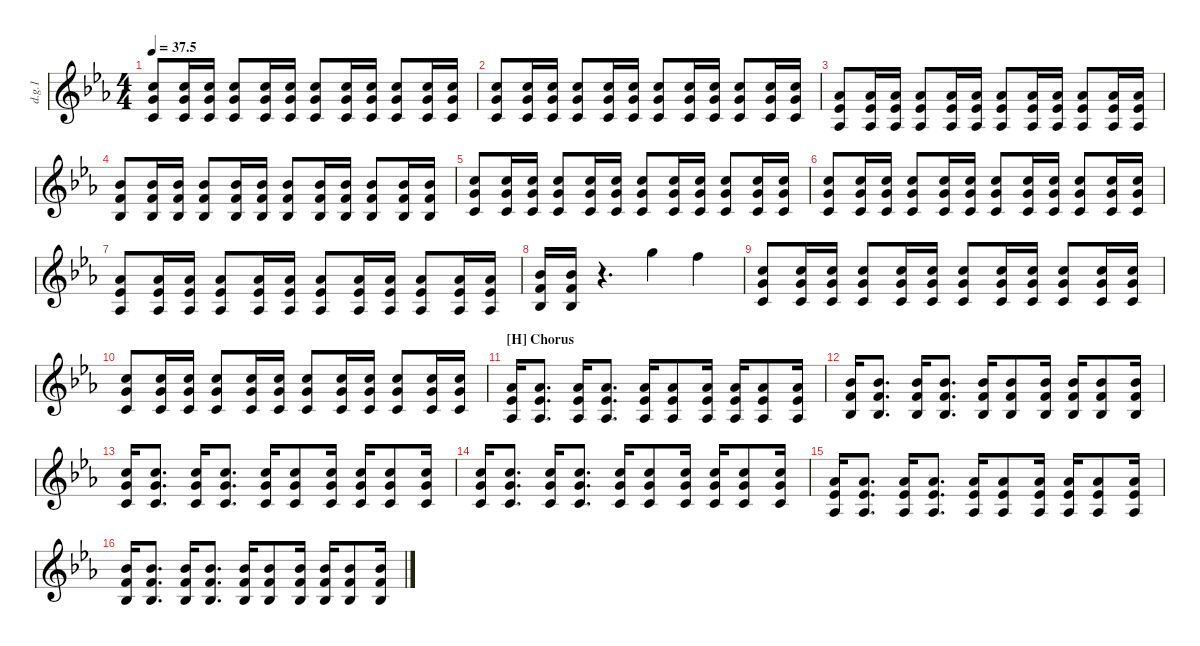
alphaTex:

\defaultSystemsLayout 4
\hideDynamics
\bracketExtendMode nobrackets
\otherSystemsTrackNameOrientation horizontal
\track ("Distortion Guitar 1" "d.g.1") {instrument distortionguitar}
\staff {score}
\tuning (E4 B3 G3 D3 A2 E2)
\ts (4 4)
\tempo
37.5
\accidentals auto
\clef g2
\ottava regular
\simile none
\ks cminor
(8.6 10.5 10.4).8{dy ff} (8.6 10.5 10.4).16 (8.6 10.5 10.4).16 (8.6 10.5 10.4).8 (8.6 10.5 10.4).16 (8.6 10.5 10.4).16 (8.6 10.5 10.4).8 (8.6 10.5 10.4).16 (8.6 10.5 10.4).16 (8.6 10.5 10.4).8 (8.6 10.5 10.4).16 (8.6 10.5 10.4).16 |
(8.6 10.5 10.4).8 (8.6 10.5 10.4).16 (8.6 10.5 10.4).16 (8.6 10.5 10.4).8 (8.6 10.5 10.4).16 (8.6 10.5 10.4).16 (8.6 10.5 10.4).8 (8.6 10.5 10.4).16 (8.6 10.5 10.4).16 (8.6 10.5 10.4).8 (8.6 10.5 10.4).16 (8.6 10.5 10.4).16 |
(4.6 6.5 6.4).8 (4.6 6.5 6.4).16 (4.6 6.5 6.4).16 (4.6 6.5 6.4).8 (4.6 6.5 6.4).16 (4.6 6.5 6.4).16 (4.6 6.5 6.4).8 (4.6 6.5 6.4).16 (4.6 6.5 6.4).16 (4.6 6.5 6.4).8 (4.6 6.5 6.4).16 (4.6 6.5 6.4).16 |
(6.6 8.5 8.4).8 (6.6 8.5 8.4).16 (6.6 8.5 8.4).16 (6.6 8.5 8.4).8 (6.6 8.5 8.4).16 (6.6 8.5 8.4).16 (6.6 8.5 8.4).8 (6.6 8.5 8.4).16 (6.6 8.5 8.4).16 (6.6 8.5 8.4).8 (6.6 8.5 8.4).16 (6.6 8.5 8.4).16 |
(8.6 10.5 10.4).8 (8.6 10.5 10.4).16 (8.6 10.5 10.4).16 (8.6 10.5 10.4).8 (8.6 10.5 10.4).16 (8.6 10.5 10.4).16 (8.6 10.5 10.4).8 (8.6 10.5 10.4).16 (8.6 10.5 10.4).16 (8.6 10.5 10.4).8 (8.6 10.5 10.4).16 (8.6 10.5 10.4).16 |
(8.6 10.5 10.4).8 (8.6 10.5 10.4).16 (8.6 10.5 10.4).16 (8.6 10.5 10.4).8 (8.6 10.5 10.4).16 (8.6 10.5 10.4).16 (8.6 10.5 10.4).8 (8.6 10.5 10.4).16 (8.6 10.5 10.4).16 (8.6 10.5 10.4).8 (8.6 10.5 10.4).16 (8.6 10.5 10.4).16 |
(4.6 6.5 6.4).8 (4.6 6.5 6.4).16 (4.6 6.5 6.4).16 (4.6 6.5 6.4).8 (4.6 6.5 6.4).16 (4.6 6.5 6.4).16 (4.6 6.5 6.4).8 (4.6 6.5 6.4).16 (4.6 6.5 6.4).16 (4.6 6.5 6.4).8 (4.6 6.5 6.4).16 (4.6 6.5 6.4).16 |
(6.6 8.5 8.4).16 (6.6 8.5 8.4).16 r.4{d} 8.2.4 6.2.4 |
(8.6 10.5 10.4).8 (8.6 10.5 10.4).16 (8.6 10.5 10.4).16 (8.6 10.5 10.4).8 (8.6 10.5 10.4).16 (8.6 10.5 10.4).16 (8.6 10.5 10.4).8 (8.6 10.5 10.4).16 (8.6 10.5 10.4).16 (8.6 10.5 10.4).8 (8.6 10.5 10.4).16 (8.6 10.5 10.4).16 |
(8.6 10.5 10.4).8 (8.6 10.5 10.4).16 (8.6 10.5 10.4).16 (8.6 10.5 10.4).8 (8.6 10.5 10.4).16 (8.6 10.5 10.4).16 (8.6 10.5 10.4).8 (8.6 10.5 10.4).16 (8.6 10.5 10.4).16 (8.6 10.5 10.4).8 (8.6 10.5 10.4).16 (8.6 10.5 10.4).16 |
\section ("H" "Chorus")
(4.6 6.5 6.4).16 (4.6{pm} 6.5{pm} 6.4{pm}).8{d} (4.6 6.5 6.4).16 (4.6{pm} 6.5{pm} 6.4{pm}).8{d} (4.6 6.5 6.4).16 (4.6{pm} 6.5{pm} 6.4{pm}).8 (4.6{pm} 6.5{pm} 6.4{pm}).16 (4.6{pm} 6.5{pm} 6.4{pm}).16 (4.6 6.5 6.4).8 (4.6{pm} 6.5{pm} 6.4{pm}).16 |
(6.6 8.5 8.4).16 (6.6{pm} 8.5{pm} 8.4{pm}).8{d} (6.6 8.5 8.4).16 (6.6{pm} 8.5{pm} 8.4{pm}).8{d} (6.6 8.5 8.4).16 (6.6{pm} 8.5{pm} 8.4{pm}).8 (6.6{pm} 8.5{pm} 8.4{pm}).16 (6.6{pm} 8.5{pm} 8.4{pm}).16 (6.6 8.5 8.4).8 (6.6{pm} 8.5{pm} 8.4{pm}).16 |
(8.6 10.5 10.4).16 (8.6{pm} 10.5{pm} 10.4{pm}).8{d} (8.6 10.5 10.4).16 (8.6{pm} 10.5{pm} 10.4{pm}).8{d} (8.6 10.5 10.4).16 (8.6{pm} 10.5{pm} 10.4{pm}).8 (8.6{pm} 10.5{pm} 10.4{pm}).16 (8.6{pm} 10.5{pm} 10.4{pm}).16 (8.6 10.5 10.4).8 (8.6{pm} 10.5{pm} 10.4{pm}).16 |
(8.6 10.5 10.4).16 (8.6{pm} 10.5{pm} 10.4{pm}).8{d} (8.6 10.5 10.4).16 (8.6{pm} 10.5{pm} 10.4{pm}).8{d} (8.6 10.5 10.4).16 (8.6{pm} 10.5{pm} 10.4{pm}).8 (8.6{pm} 10.5{pm} 10.4{pm}).16 (8.6{pm} 10.5{pm} 10.4{pm}).16 (8.6 10.5 10.4).8 (8.6{pm} 10.5{pm} 10.4{pm}).16 |
(4.6 6.5 6.4).16 (4.6{pm} 6.5{pm} 6.4{pm}).8{d} (4.6 6.5 6.4).16 (4.6{pm} 6.5{pm} 6.4{pm}).8{d} (4.6 6.5 6.4).16 (4.6{pm} 6.5{pm} 6.4{pm}).8 (4.6{pm} 6.5{pm} 6.4{pm}).16 (4.6{pm} 6.5{pm} 6.4{pm}).16 (4.6 6.5 6.4).8 (4.6{pm} 6.5{pm} 6.4{pm}).16 |
(6.6 8.5 8.4).16 (6.6{pm} 8.5{pm} 8.4{pm}).8{d} (6.6 8.5 8.4).16 (6.6{pm} 8.5{pm} 8.4{pm}).8{d} (6.6 8.5 8.4).16 (6.6{pm} 8.5{pm} 8.4{pm}).8 (6.6{pm} 8.5{pm} 8.4{pm}).16 (6.6{pm} 8.5{pm} 8.4{pm}).16 (6.6 8.5 8.4).8 (6.6{pm} 8.5{pm} 8.4{pm}).16
